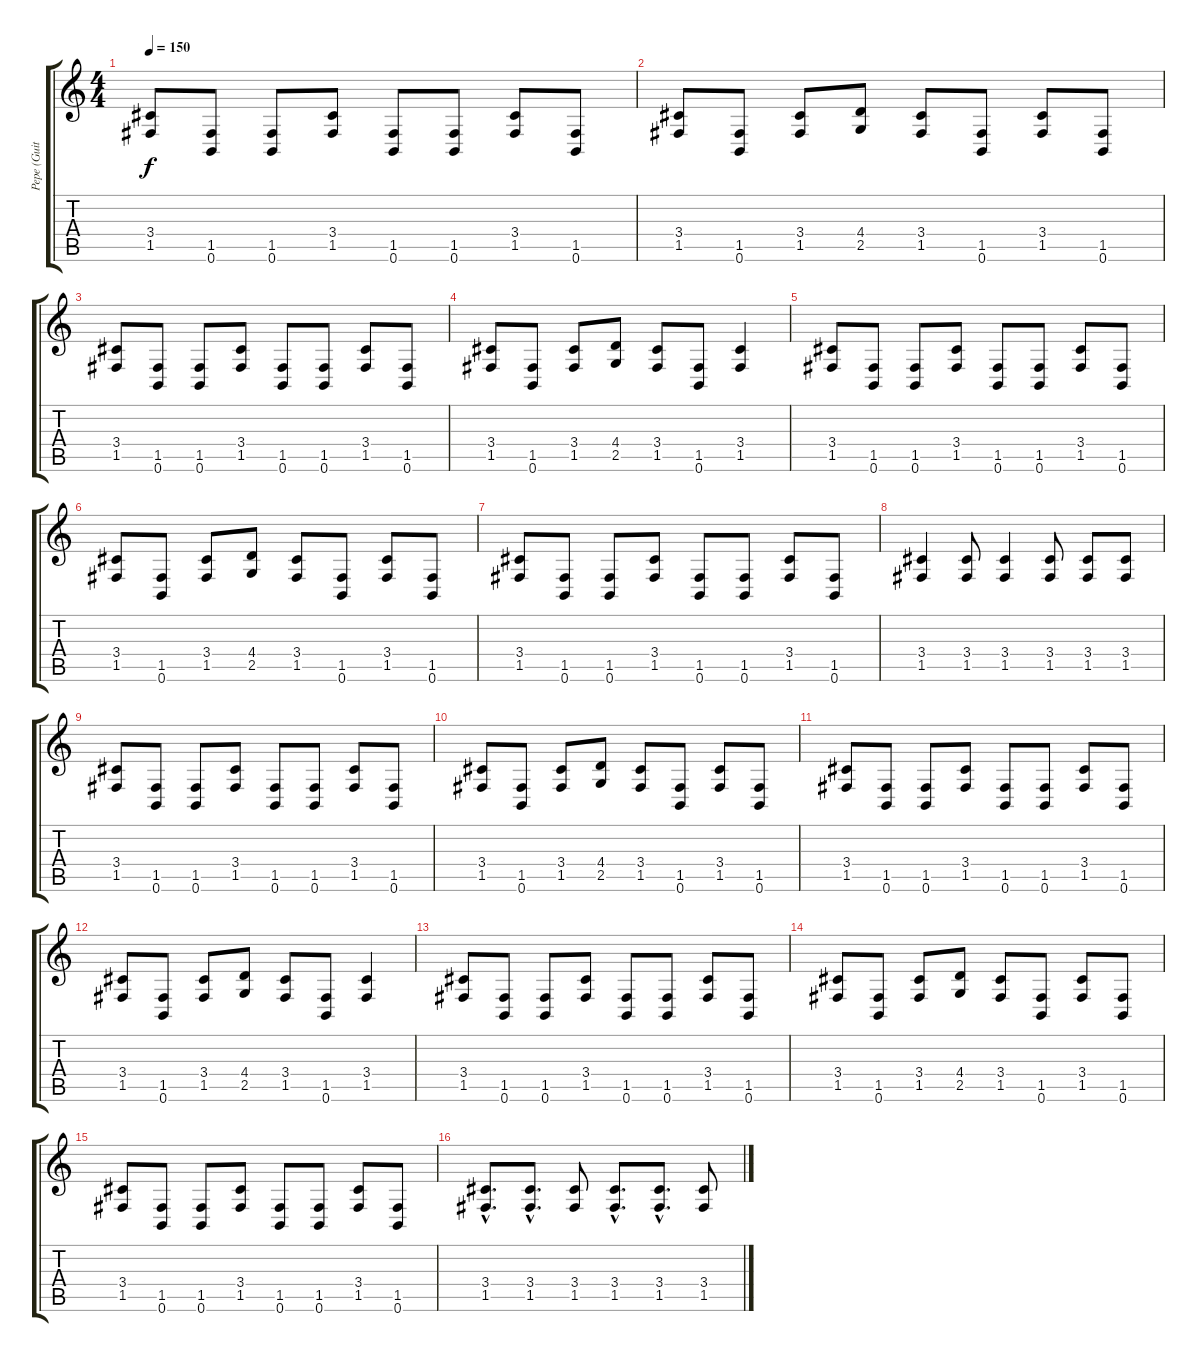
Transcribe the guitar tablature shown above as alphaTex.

\track ("Pepe (Guitarra)" "Pepe (Guit") {instrument distortionguitar}
\staff {score tabs}
\tuning (C4 G3 Eb3 Bb2 F2 B1) {hide}
\ts (4 4)
\tempo 150
\clef g2
\ks c
(3.4 1.5).8{dy f} (1.5 0.6).8 (1.5 0.6).8 (3.4 1.5).8 (1.5 0.6).8 (1.5 0.6).8 (3.4 1.5).8 (1.5 0.6).8 |
(3.4 1.5).8 (1.5 0.6).8 (3.4 1.5).8 (4.4 2.5).8 (3.4 1.5).8 (1.5 0.6).8 (3.4 1.5).8 (1.5 0.6).8 |
(3.4 1.5).8 (1.5 0.6).8 (1.5 0.6).8 (3.4 1.5).8 (1.5 0.6).8 (1.5 0.6).8 (3.4 1.5).8 (1.5 0.6).8 |
(3.4 1.5).8 (1.5 0.6).8 (3.4 1.5).8 (4.4 2.5).8 (3.4 1.5).8 (1.5 0.6).8 (3.4 1.5).4 |
(3.4 1.5).8 (1.5 0.6).8 (1.5 0.6).8 (3.4 1.5).8 (1.5 0.6).8 (1.5 0.6).8 (3.4 1.5).8 (1.5 0.6).8 |
(3.4 1.5).8 (1.5 0.6).8 (3.4 1.5).8 (4.4 2.5).8 (3.4 1.5).8 (1.5 0.6).8 (3.4 1.5).8 (1.5 0.6).8 |
(3.4 1.5).8 (1.5 0.6).8 (1.5 0.6).8 (3.4 1.5).8 (1.5 0.6).8 (1.5 0.6).8 (3.4 1.5).8 (1.5 0.6).8 |
(3.4 1.5).4 (3.4 1.5).8 (3.4 1.5).4 (3.4 1.5).8 (3.4 1.5).8 (3.4 1.5).8 |
(3.4 1.5).8 (1.5 0.6).8 (1.5 0.6).8 (3.4 1.5).8 (1.5 0.6).8 (1.5 0.6).8 (3.4 1.5).8 (1.5 0.6).8 |
(3.4 1.5).8 (1.5 0.6).8 (3.4 1.5).8 (4.4 2.5).8 (3.4 1.5).8 (1.5 0.6).8 (3.4 1.5).8 (1.5 0.6).8 |
(3.4 1.5).8 (1.5 0.6).8 (1.5 0.6).8 (3.4 1.5).8 (1.5 0.6).8 (1.5 0.6).8 (3.4 1.5).8 (1.5 0.6).8 |
(3.4 1.5).8 (1.5 0.6).8 (3.4 1.5).8 (4.4 2.5).8 (3.4 1.5).8 (1.5 0.6).8 (3.4 1.5).4 |
(3.4 1.5).8 (1.5 0.6).8 (1.5 0.6).8 (3.4 1.5).8 (1.5 0.6).8 (1.5 0.6).8 (3.4 1.5).8 (1.5 0.6).8 |
(3.4 1.5).8 (1.5 0.6).8 (3.4 1.5).8 (4.4 2.5).8 (3.4 1.5).8 (1.5 0.6).8 (3.4 1.5).8 (1.5 0.6).8 |
(3.4 1.5).8 (1.5 0.6).8 (1.5 0.6).8 (3.4 1.5).8 (1.5 0.6).8 (1.5 0.6).8 (3.4 1.5).8 (1.5 0.6).8 |
(3.4{hac} 1.5{hac}).8{d} (3.4{hac} 1.5{hac}).8{d} (3.4 1.5).8 (3.4{hac} 1.5{hac}).8{d} (3.4{hac} 1.5{hac}).8{d} (3.4 1.5).8
